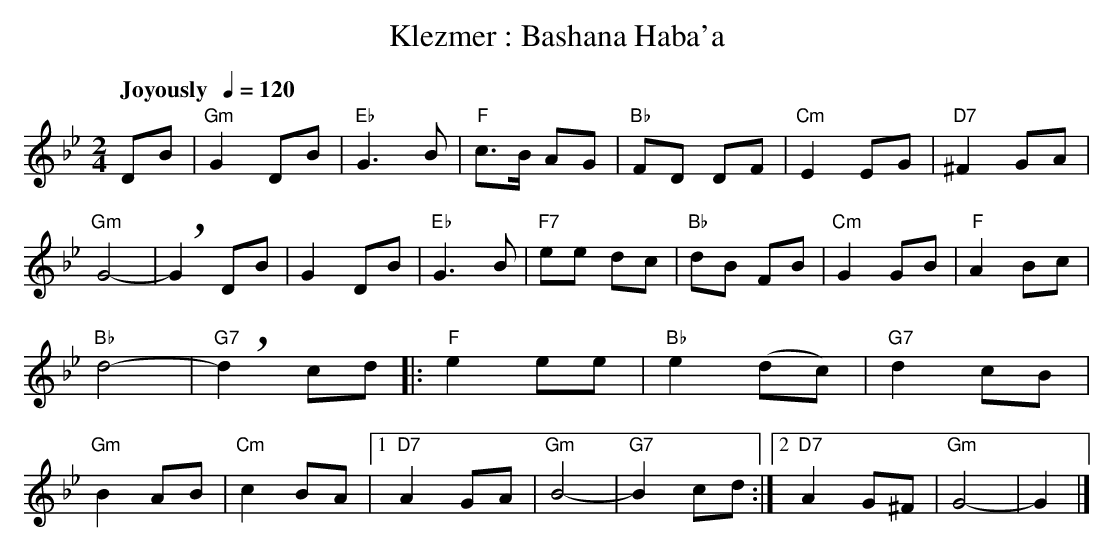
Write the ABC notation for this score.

X:1
T:Klezmer : Bashana Haba'a
M:2/4
L:1/8
Q:"Joyously  " 1/4=120
K:Gm
DB | "Gm"G2 DB | "Eb"G3 B | "F"c>B AG | "Bb"FD DF | "Cm"E2 EG |\
"D7"^F2 GA | "Gm"G4- | !breath!G2 DB | G2 DB | "Eb"G3 B | "F7"ee dc |\
"Bb"dB FB | "Cm"G2 GB | "F"A2 Bc | "Bb"d4- | !breath!"G7"d2 cd |:\
"F"e2 ee | "Bb"e2 (dc) | "G7"d2 cB | "Gm"B2 AB | "Cm"c2 BA |1\
"D7"A2 GA | "Gm"B4- | "G7"B2 cd :|2 "D7"A2 G^F | "Gm"G4- | G2 |]
